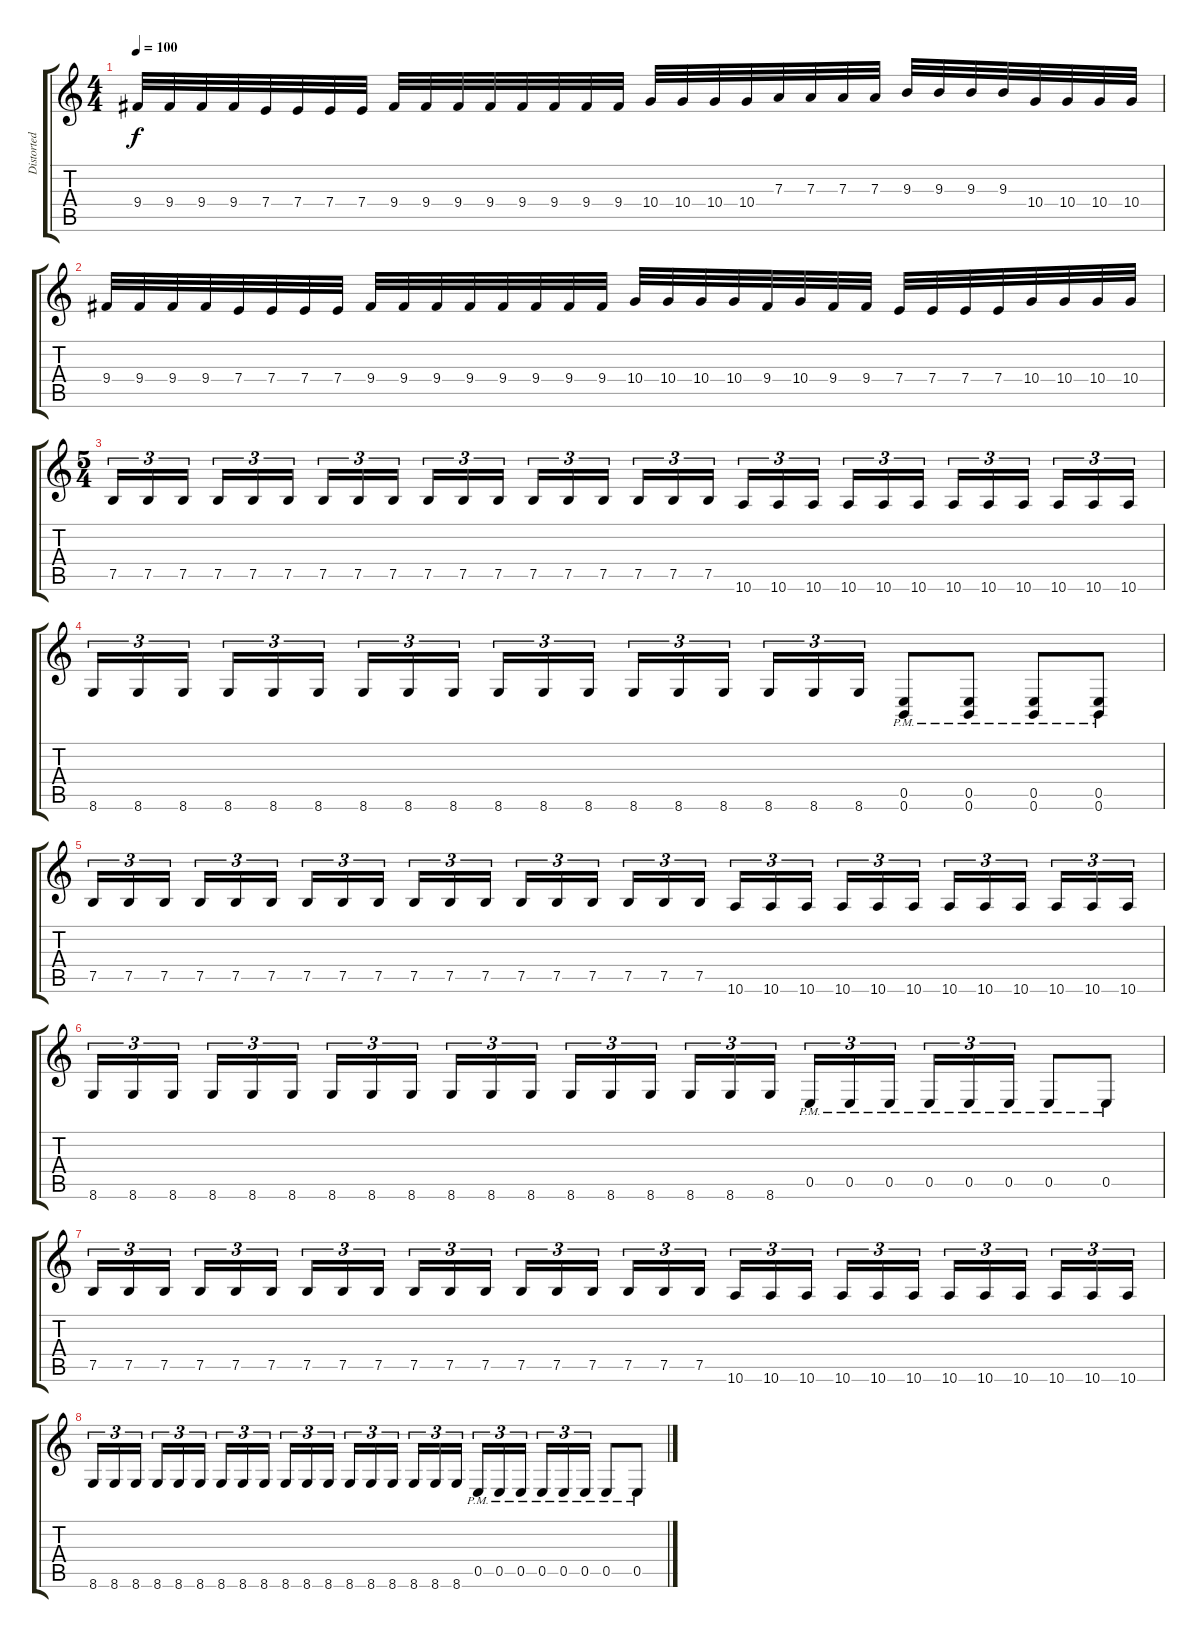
\track ("Distorted Guitar 1" "Distorted ") {instrument distortionguitar}
\staff {score tabs}
\tuning (B3 Gb3 D3 A2 E2 B1) {hide}
\ts (4 4)
\tempo 100
\clef g2
\ks c
9.4.32{dy f} 9.4.32 9.4.32 9.4.32 7.4.32 7.4.32 7.4.32 7.4.32 9.4.32 9.4.32 9.4.32 9.4.32 9.4.32 9.4.32 9.4.32 9.4.32 10.4.32 10.4.32 10.4.32 10.4.32 7.3.32 7.3.32 7.3.32 7.3.32 9.3.32 9.3.32 9.3.32 9.3.32 10.4.32 10.4.32 10.4.32 10.4.32 |
9.4.32 9.4.32 9.4.32 9.4.32 7.4.32 7.4.32 7.4.32 7.4.32 9.4.32 9.4.32 9.4.32 9.4.32 9.4.32 9.4.32 9.4.32 9.4.32 10.4.32 10.4.32 10.4.32 10.4.32 9.4.32 10.4.32 9.4.32 9.4.32 7.4.32 7.4.32 7.4.32 7.4.32 10.4.32 10.4.32 10.4.32 10.4.32 |
\ts (5 4)
7.5.16{tu (3 2)} 7.5.16{tu (3 2)} 7.5.16{tu (3 2) beam splitsecondary} 7.5.16{tu (3 2)} 7.5.16{tu (3 2)} 7.5.16{tu (3 2)} 7.5.16{tu (3 2)} 7.5.16{tu (3 2)} 7.5.16{tu (3 2) beam splitsecondary} 7.5.16{tu (3 2)} 7.5.16{tu (3 2)} 7.5.16{tu (3 2)} 7.5.16{tu (3 2)} 7.5.16{tu (3 2)} 7.5.16{tu (3 2) beam splitsecondary} 7.5.16{tu (3 2)} 7.5.16{tu (3 2)} 7.5.16{tu (3 2)} 10.6.16{tu (3 2)} 10.6.16{tu (3 2)} 10.6.16{tu (3 2) beam splitsecondary} 10.6.16{tu (3 2)} 10.6.16{tu (3 2)} 10.6.16{tu (3 2)} 10.6.16{tu (3 2)} 10.6.16{tu (3 2)} 10.6.16{tu (3 2) beam splitsecondary} 10.6.16{tu (3 2)} 10.6.16{tu (3 2)} 10.6.16{tu (3 2)} |
8.6.16{tu (3 2)} 8.6.16{tu (3 2)} 8.6.16{tu (3 2) beam splitsecondary} 8.6.16{tu (3 2)} 8.6.16{tu (3 2)} 8.6.16{tu (3 2)} 8.6.16{tu (3 2)} 8.6.16{tu (3 2)} 8.6.16{tu (3 2) beam splitsecondary} 8.6.16{tu (3 2)} 8.6.16{tu (3 2)} 8.6.16{tu (3 2)} 8.6.16{tu (3 2)} 8.6.16{tu (3 2)} 8.6.16{tu (3 2) beam splitsecondary} 8.6.16{tu (3 2)} 8.6.16{tu (3 2)} 8.6.16{tu (3 2)} (0.5{pm} 0.6{pm}).8 (0.5{pm} 0.6{pm}).8 (0.5{pm} 0.6{pm}).8 (0.5{pm} 0.6{pm}).8 |
7.5.16{tu (3 2)} 7.5.16{tu (3 2)} 7.5.16{tu (3 2) beam splitsecondary} 7.5.16{tu (3 2)} 7.5.16{tu (3 2)} 7.5.16{tu (3 2)} 7.5.16{tu (3 2)} 7.5.16{tu (3 2)} 7.5.16{tu (3 2) beam splitsecondary} 7.5.16{tu (3 2)} 7.5.16{tu (3 2)} 7.5.16{tu (3 2)} 7.5.16{tu (3 2)} 7.5.16{tu (3 2)} 7.5.16{tu (3 2) beam splitsecondary} 7.5.16{tu (3 2)} 7.5.16{tu (3 2)} 7.5.16{tu (3 2)} 10.6.16{tu (3 2)} 10.6.16{tu (3 2)} 10.6.16{tu (3 2) beam splitsecondary} 10.6.16{tu (3 2)} 10.6.16{tu (3 2)} 10.6.16{tu (3 2)} 10.6.16{tu (3 2)} 10.6.16{tu (3 2)} 10.6.16{tu (3 2) beam splitsecondary} 10.6.16{tu (3 2)} 10.6.16{tu (3 2)} 10.6.16{tu (3 2)} |
8.6.16{tu (3 2)} 8.6.16{tu (3 2)} 8.6.16{tu (3 2) beam splitsecondary} 8.6.16{tu (3 2)} 8.6.16{tu (3 2)} 8.6.16{tu (3 2)} 8.6.16{tu (3 2)} 8.6.16{tu (3 2)} 8.6.16{tu (3 2) beam splitsecondary} 8.6.16{tu (3 2)} 8.6.16{tu (3 2)} 8.6.16{tu (3 2)} 8.6.16{tu (3 2)} 8.6.16{tu (3 2)} 8.6.16{tu (3 2) beam splitsecondary} 8.6.16{tu (3 2)} 8.6.16{tu (3 2)} 8.6.16{tu (3 2)} 0.5{pm}.16{tu (3 2)} 0.5{pm}.16{tu (3 2)} 0.5{pm}.16{tu (3 2) beam splitsecondary} 0.5{pm}.16{tu (3 2)} 0.5{pm}.16{tu (3 2)} 0.5{pm}.16{tu (3 2)} 0.5{pm}.8 0.5{pm}.8 |
7.5.16{tu (3 2)} 7.5.16{tu (3 2)} 7.5.16{tu (3 2) beam splitsecondary} 7.5.16{tu (3 2)} 7.5.16{tu (3 2)} 7.5.16{tu (3 2)} 7.5.16{tu (3 2)} 7.5.16{tu (3 2)} 7.5.16{tu (3 2) beam splitsecondary} 7.5.16{tu (3 2)} 7.5.16{tu (3 2)} 7.5.16{tu (3 2)} 7.5.16{tu (3 2)} 7.5.16{tu (3 2)} 7.5.16{tu (3 2) beam splitsecondary} 7.5.16{tu (3 2)} 7.5.16{tu (3 2)} 7.5.16{tu (3 2)} 10.6.16{tu (3 2)} 10.6.16{tu (3 2)} 10.6.16{tu (3 2) beam splitsecondary} 10.6.16{tu (3 2)} 10.6.16{tu (3 2)} 10.6.16{tu (3 2)} 10.6.16{tu (3 2)} 10.6.16{tu (3 2)} 10.6.16{tu (3 2) beam splitsecondary} 10.6.16{tu (3 2)} 10.6.16{tu (3 2)} 10.6.16{tu (3 2)} |
8.6.16{tu (3 2)} 8.6.16{tu (3 2)} 8.6.16{tu (3 2) beam splitsecondary} 8.6.16{tu (3 2)} 8.6.16{tu (3 2)} 8.6.16{tu (3 2)} 8.6.16{tu (3 2)} 8.6.16{tu (3 2)} 8.6.16{tu (3 2) beam splitsecondary} 8.6.16{tu (3 2)} 8.6.16{tu (3 2)} 8.6.16{tu (3 2)} 8.6.16{tu (3 2)} 8.6.16{tu (3 2)} 8.6.16{tu (3 2) beam splitsecondary} 8.6.16{tu (3 2)} 8.6.16{tu (3 2)} 8.6.16{tu (3 2)} 0.5{pm}.16{tu (3 2)} 0.5{pm}.16{tu (3 2)} 0.5{pm}.16{tu (3 2) beam splitsecondary} 0.5{pm}.16{tu (3 2)} 0.5{pm}.16{tu (3 2)} 0.5{pm}.16{tu (3 2)} 0.5{pm}.8 0.5{pm}.8
